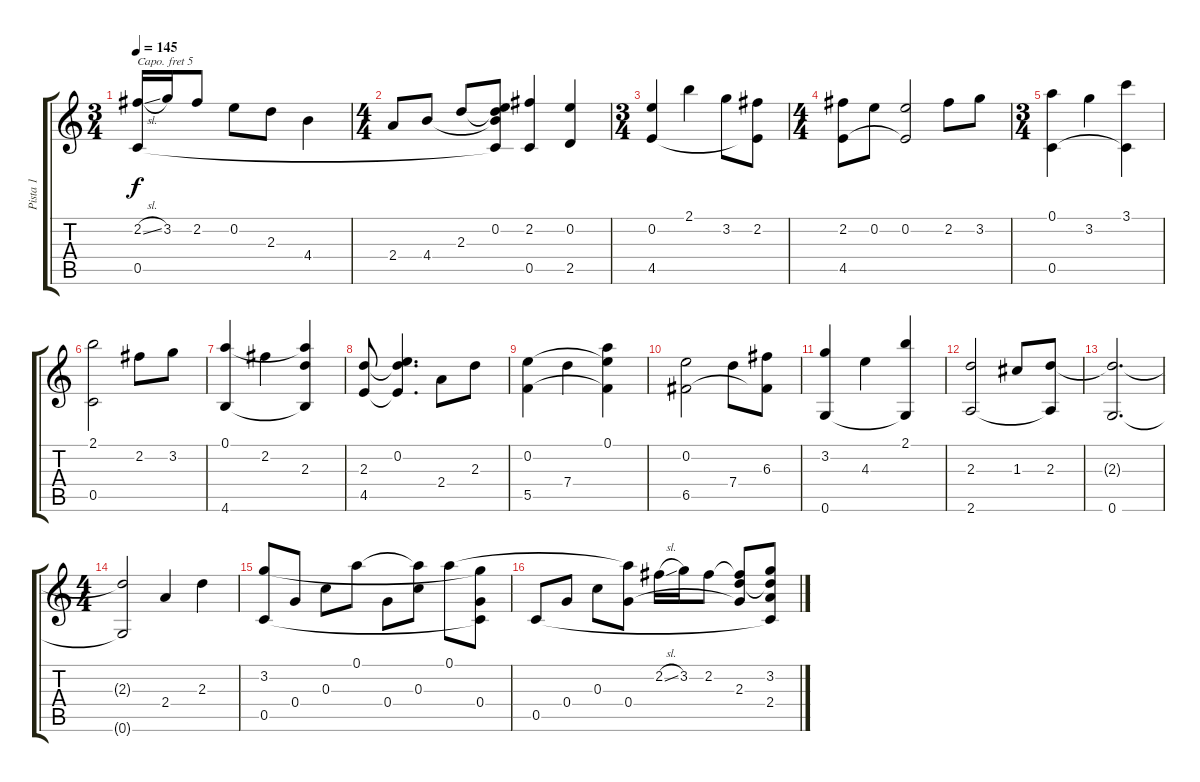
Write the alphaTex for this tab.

\track ("Pista 1" "Pista 1") {instrument acousticguitarnylon}
\staff {score tabs}
\capo 5
\tuning (E4 B3 G3 D3 G2 D2) {hide}
\ts (3 4)
\tempo 145
\clef g2
\ks c
(2.2{sl} 0.5).16{dy f} 3.2.16 2.2.8 0.2.8 2.3.8 4.4.4 |
\ts (4 4)
2.4.8 4.4.8 2.3.8 (0.2 2.3{t} 4.4{t} 0.5{t}).8 (2.2 0.5).4 (0.2 2.5).4 |
\ts (3 4)
(0.2 4.5).4 2.1.4 3.2.8 (2.2 4.5{t}).8 |
\ts (4 4)
(2.2 4.5).8 0.2.8 (0.2 4.5{t}).2 2.2.8 3.2.8 |
\ts (3 4)
(0.1 0.5).4 3.2.4 (3.1 0.5{t}).4 |
(2.1 0.5).2 2.2.8 3.2.8 |
(0.1 4.6).4 2.2.4 (0.1{t} 2.3 4.6{t}).4 |
(2.3 4.5).8 (0.2 2.3{t} 4.5{t}).4{d} 2.4.8 2.3.8 |
(0.2 5.5).4 7.4.4 (0.1 0.2{t} 5.5{t}).4 |
(0.2 6.5).2 7.4.8 (6.3 6.5{t}).8 |
(3.2 0.6).4 4.3.4 (2.1 0.6{t}).4 |
(2.3 2.6).2 1.3.8 (2.3 2.6{t}).8 |
(2.3{t} 0.6).2{d} |
\ts (4 4)
(2.3{t} 0.6{t}).2 2.4.4 2.3.4 |
(3.2 0.5).8 0.4.8 0.3.8 0.1.8 0.4.8 (0.1{t} 0.3).8 0.1.8 (3.2{t} 0.4 0.5{t}).8 |
0.5.8 0.4.8 0.3.8 (0.1{t} 0.4).8 2.2{sl}.16 3.2.16 2.2.8 (2.2{t} 2.3 0.4{t}).8 (3.2 2.3{t} 2.4 0.5{t}).8
